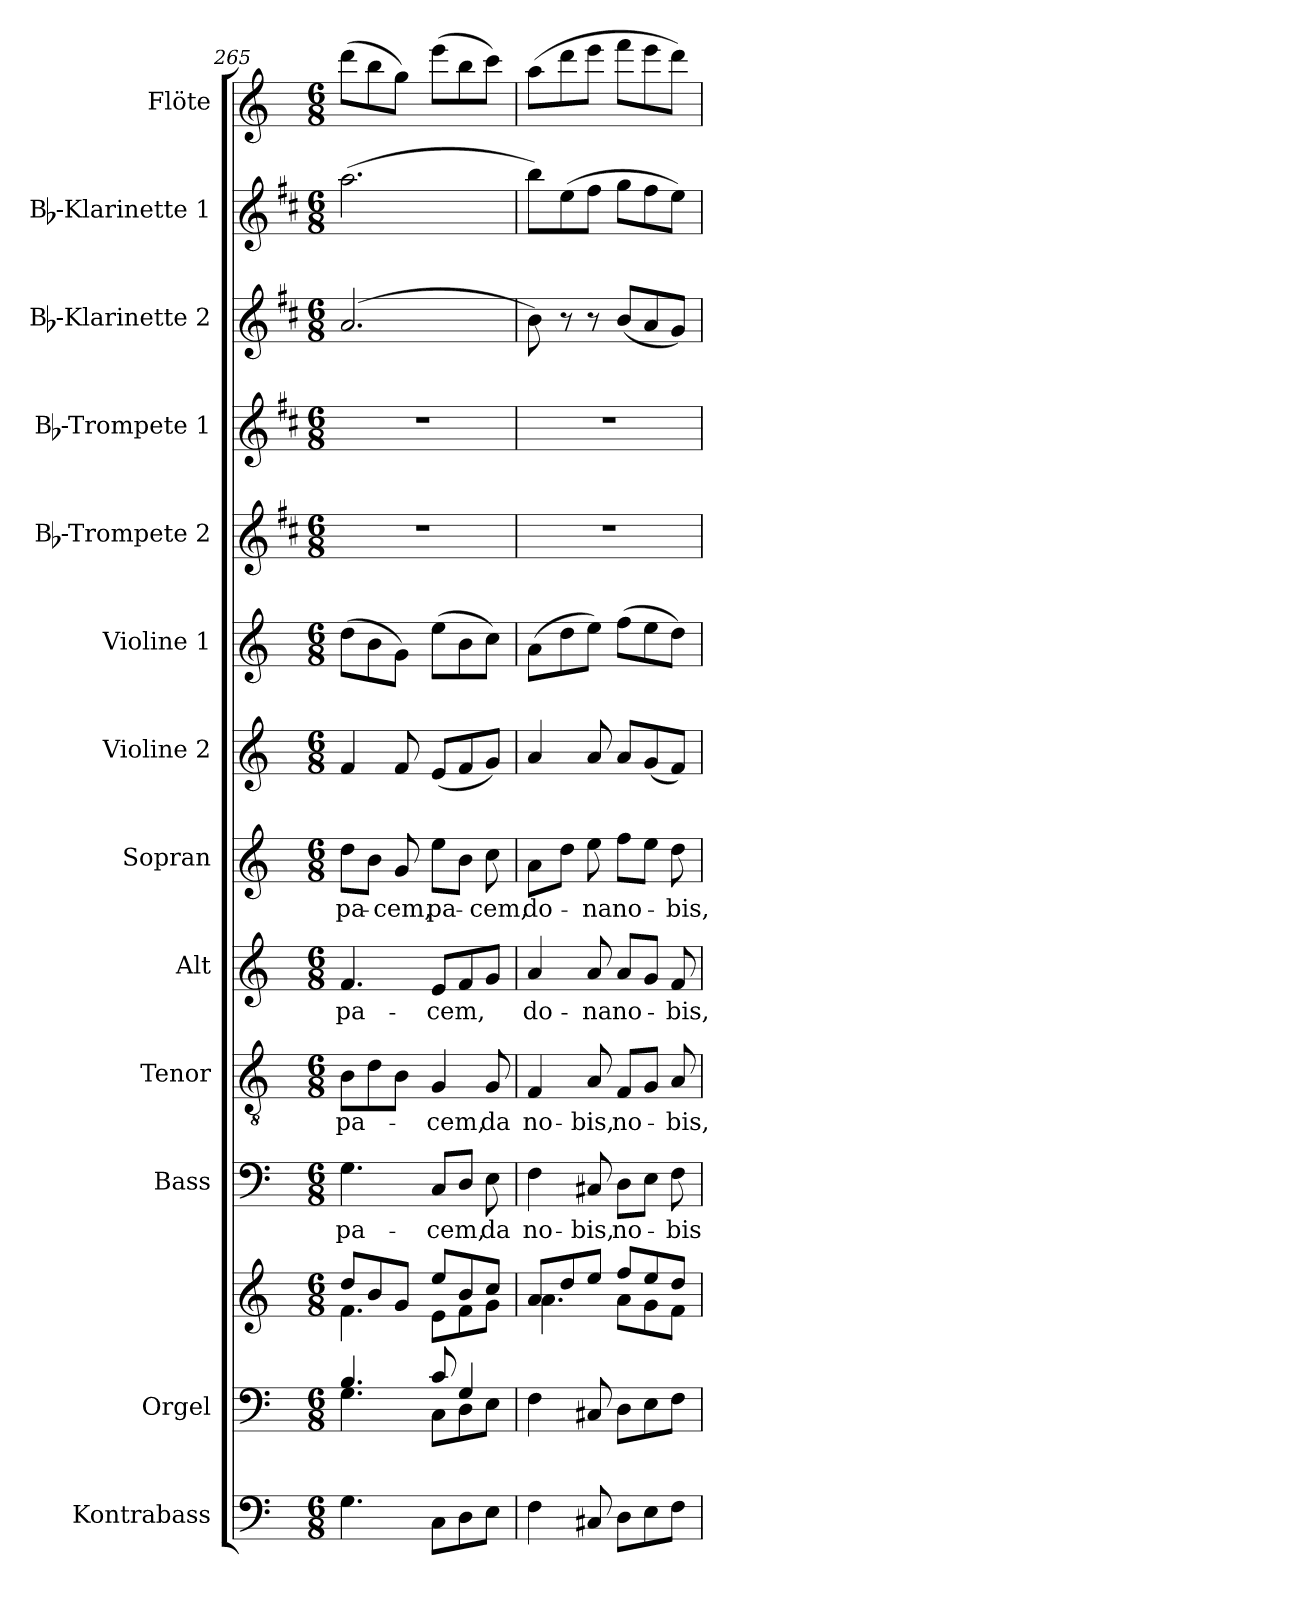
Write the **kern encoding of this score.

**kern	**kern	**kern	**kern	**text	**kern	**text	**kern	**text	**kern	**text	**kern	**kern	**kern	**kern	**kern	**kern	**kern
*part13	*part12	*part12	*part11	*part11	*part10	*part10	*part9	*part9	*part8	*part8	*part7	*part6	*part5	*part4	*part3	*part2	*part1
*staff14	*staff13	*staff12	*staff11	*staff11	*staff10	*staff10	*staff9	*staff9	*staff8	*staff8	*staff7	*staff6	*staff5	*staff4	*staff3	*staff2	*staff1
*I"Kontrabass	*I"Orgel	*	*I"Bass	*	*I"Tenor	*	*I"Alt	*	*I"Sopran	*	*I"Violine 2	*I"Violine 1	*I"Bb-Trompete 2	*I"Bb-Trompete 1	*I"Bb-Klarinette 2	*I"Bb-Klarinette 1	*I"Flöte
*I'Kb.	*I'Org.	*	*I'B.	*	*I'T.	*	*I'A.	*	*I'S.	*	*I'Vl. 2	*I'Vl. 1	*I'Bb Trp. 2	*I'Bb Trp. 1	*I'Bb Kl. 2	*I'Bb Kl. 1	*I'Fl.
*clefF4	*clefF4	*clefG2	*clefF4	*	*clefGv2	*	*clefG2	*	*clefG2	*	*clefG2	*clefG2	*clefG2	*clefG2	*clefG2	*clefG2	*clefG2
*ITrd7c12	*	*	*	*	*	*	*	*	*	*	*	*	*ITrd1c2	*ITrd1c2	*ITrd1c2	*ITrd1c2	*
*k[]	*k[]	*k[]	*k[]	*	*k[]	*	*k[]	*	*k[]	*	*k[]	*k[]	*k[]	*k[]	*k[]	*k[]	*k[]
*C:	*C:	*C:	*C:	*	*C:	*	*C:	*	*C:	*	*C:	*C:	*C:	*C:	*C:	*C:	*C:
*M6/8	*M6/8	*M6/8	*M6/8	*	*M6/8	*	*M6/8	*	*M6/8	*	*M6/8	*M6/8	*M6/8	*M6/8	*M6/8	*M6/8	*M6/8
=265	=265	=265	=265	=265	=265	=265	=265	=265	=265	=265	=265	=265	=265	=265	=265	=265	=265
*	*^	*^	*	*	*	*	*	*	*	*	*	*	*	*	*	*	*
!	!	!	!	!	!	!LO:LY:b	!	!LO:LY:b	!	!LO:LY:b	!	!LO:LY:b	!	!	!	!	!	!	!
4.GG\	4.B/	4.G\	8dd/L	4.f\	4.G\	pa-	8B\L	pa-	4.f/	pa-	8dd\L	pa-	4f/	(>8dd\L	2.r	2.r	(2.g/	(>2.gg\	(>8ddd\L
.	.	.	8b/	.	.	.	8d\	.	.	.	8b\J	.	.	8b\	.	.	.	.	8bb\
!	!	!	!	!	!	!	!	!	!	!	!	!LO:LY:b	!	!	!	!	!	!	!
.	.	.	8g/J	.	.	.	8B\J	.	.	.	8g/	-cem,	8f/	8g\J)	.	.	.	.	8gg\J)
!	!	!	!	!	!	!LO:LY:b	!	!LO:LY:b	!	!LO:LY:b	!	!LO:LY:b	!	!	!	!	!	!	!
8CC\L	8c/	8C\L	8ee/L	8e\L	8C/L	-cem,	4G/	-cem,	8e/L	-cem,	8ee\L	pa-	(<8e/L	(>8ee\L	.	.	.	.	(>8eee\L
8DD\	4G/	8D\	8b/	8f\	8D/J	.	.	.	8f/	.	8b\J	.	8f/	8b\	.	.	.	.	8bb\
!	!	!	!	!	!	!LO:LY:b	!	!LO:LY:b	!	!	!	!LO:LY:b	!	!	!	!	!	!	!
8EE\J	.	8E\J	8cc/J	8g\J	8E\	da	8G/	da	8g/J	.	8cc\	-cem,	8g/J)	8cc\J)	.	.	.	.	8ccc\J)
=266	=266	=266	=266	=266	=266	=266	=266	=266	=266	=266	=266	=266	=266	=266	=266	=266	=266	=266	=266
!	!	!	!	!	!	!LO:LY:b	!	!LO:LY:b	!	!LO:LY:b	!	!LO:LY:b	!	!	!	!	!	!	!
*	*v	*v	*	*	*	*	*	*	*	*	*	*	*	*	*	*	*	*	*
4FF\	4F\	8a/L	4.a\	4F\	no-	4F/	no-	4a/	do-	8a\L	do-	4a/	(>8a\L	2.r	2.r	8a\)	8aa\L)	(>8aa\L
.	.	8dd/	.	.	.	.	.	.	.	8dd\J	.	.	8dd\	.	.	8r	(>8dd\	8ddd\
!	!	!	!	!	!LO:LY:b	!	!LO:LY:b	!	!LO:LY:b	!	!LO:LY:b	!	!	!	!	!	!	!
8CC#X/	8C#X/	8ee/J	.	8C#X/	-bis,	8A/	-bis,	8a/	-na	8ee\	-na	8a/	8ee\J)	.	.	8r	8ee\J	8eee\J
!	!	!	!	!	!LO:LY:b	!	!LO:LY:b	!	!LO:LY:b	!	!LO:LY:b	!	!	!	!	!	!	!
8DD\L	8D\L	8ff/L	8a\L	8D\L	no-	8F/L	no-	8a/L	no-	8ff\L	no-	8a/L	(>8ff\L	.	.	(<8a/L	8ff\L	8fff\L
8EE\	8E\	8ee/	8g\	8E\J	.	8G/J	.	8g/J	.	8ee\J	.	(<8g/	8ee\	.	.	8g/	8ee\	8eee\
!	!	!	!	!	!LO:LY:b	!	!LO:LY:b	!	!LO:LY:b	!	!LO:LY:b	!	!	!	!	!	!	!
8FF\J	8F\J	8dd/J	8f\J	8F\	-bis	8A/	-bis,	8f/	-bis,	8dd\	-bis,	8f/J)	8dd\J)	.	.	8f/J)	8dd\J)	8ddd\J)
*	*	*v	*v	*	*	*	*	*	*	*	*	*	*	*	*	*	*	*
=	=	=	=	=	=	=	=	=	=	=	=	=	=	=	=	=	=
*-	*-	*-	*-	*-	*-	*-	*-	*-	*-	*-	*-	*-	*-	*-	*-	*-	*-
